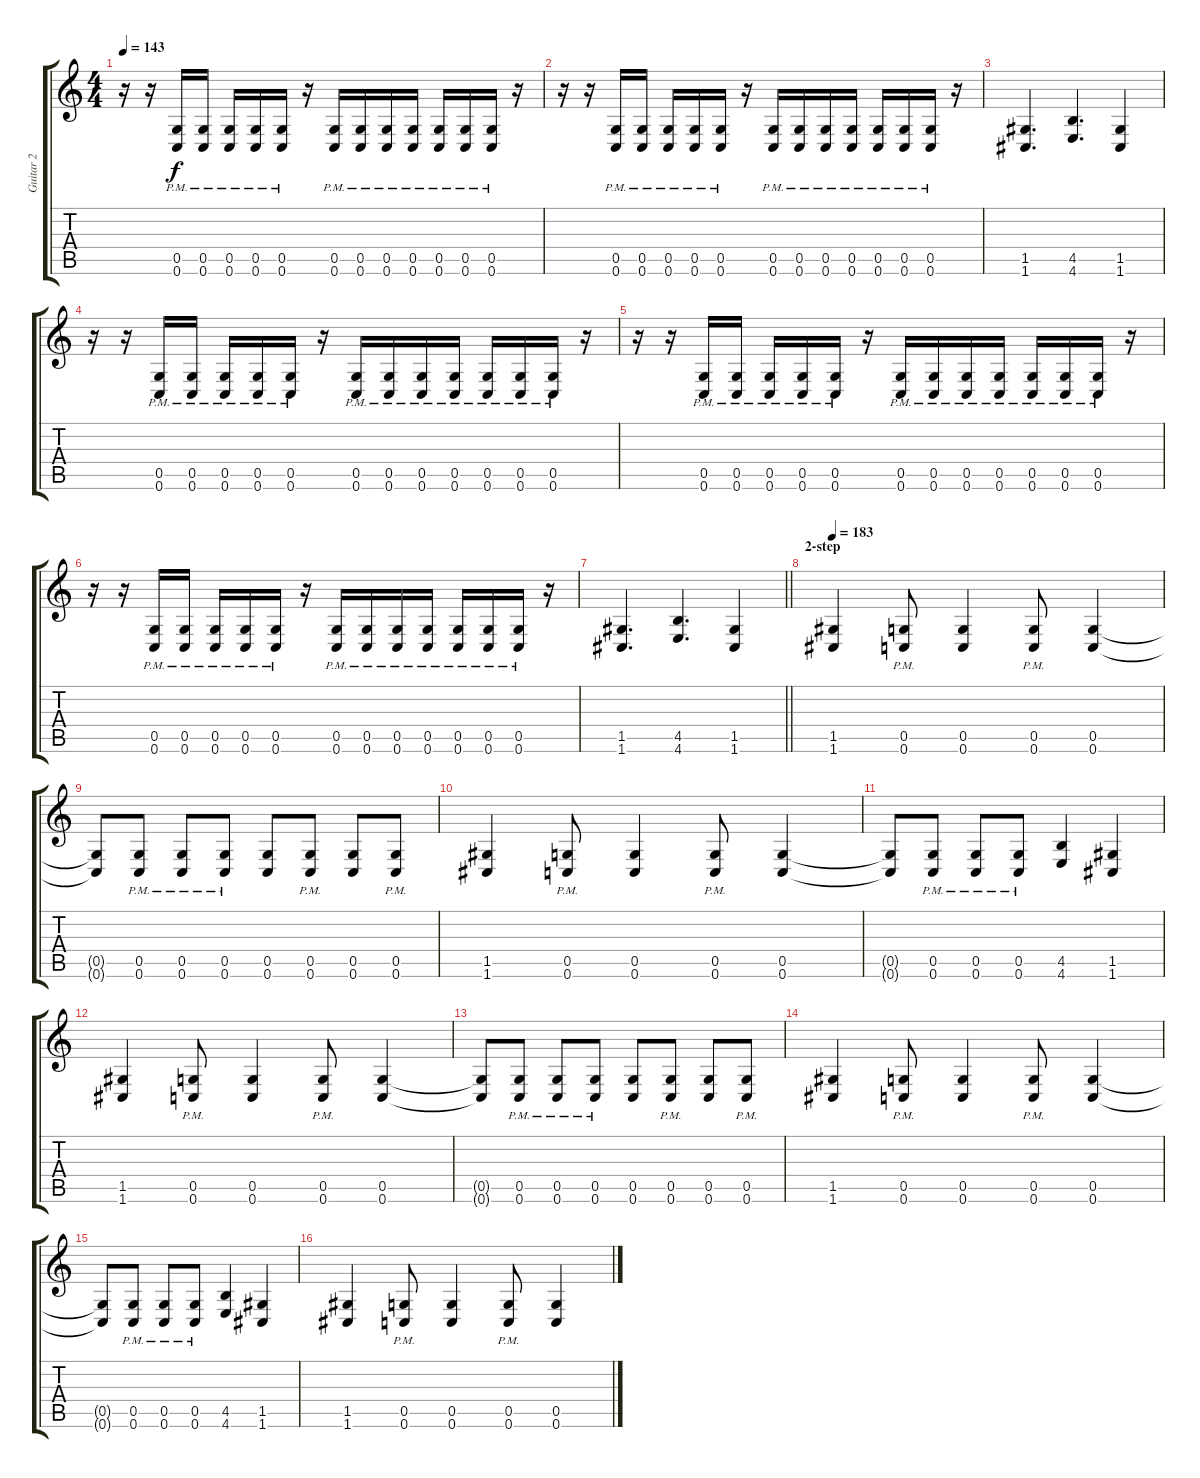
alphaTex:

\track ("Guitar 2" "Guitar 2") {instrument distortionguitar}
\staff {score tabs}
\tuning (D4 A3 F3 C3 G2 C2) {hide}
\ts (4 4)
\tempo 143
\clef g2
\ks c
r.16{dy f} r.16 (0.5{pm} 0.6{pm}).16 (0.5{pm} 0.6{pm}).16 (0.5{pm} 0.6{pm}).16 (0.5{pm} 0.6{pm}).16 (0.5{pm} 0.6{pm}).16 r.16 (0.5{pm} 0.6{pm}).16 (0.5{pm} 0.6{pm}).16 (0.5{pm} 0.6{pm}).16 (0.5{pm} 0.6{pm}).16 (0.5{pm} 0.6{pm}).16 (0.5{pm} 0.6{pm}).16 (0.5{pm} 0.6{pm}).16 r.16 |
r.16 r.16 (0.5{pm} 0.6{pm}).16 (0.5{pm} 0.6{pm}).16 (0.5{pm} 0.6{pm}).16 (0.5{pm} 0.6{pm}).16 (0.5{pm} 0.6{pm}).16 r.16 (0.5{pm} 0.6{pm}).16 (0.5{pm} 0.6{pm}).16 (0.5{pm} 0.6{pm}).16 (0.5{pm} 0.6{pm}).16 (0.5{pm} 0.6{pm}).16 (0.5{pm} 0.6{pm}).16 (0.5{pm} 0.6{pm}).16 r.16 |
(1.5 1.6).4{d} (4.5 4.6).4{d} (1.5 1.6).4 |
r.16 r.16 (0.5{pm} 0.6{pm}).16 (0.5{pm} 0.6{pm}).16 (0.5{pm} 0.6{pm}).16 (0.5{pm} 0.6{pm}).16 (0.5{pm} 0.6{pm}).16 r.16 (0.5{pm} 0.6{pm}).16 (0.5{pm} 0.6{pm}).16 (0.5{pm} 0.6{pm}).16 (0.5{pm} 0.6{pm}).16 (0.5{pm} 0.6{pm}).16 (0.5{pm} 0.6{pm}).16 (0.5{pm} 0.6{pm}).16 r.16 |
r.16 r.16 (0.5{pm} 0.6{pm}).16 (0.5{pm} 0.6{pm}).16 (0.5{pm} 0.6{pm}).16 (0.5{pm} 0.6{pm}).16 (0.5{pm} 0.6{pm}).16 r.16 (0.5{pm} 0.6{pm}).16 (0.5{pm} 0.6{pm}).16 (0.5{pm} 0.6{pm}).16 (0.5{pm} 0.6{pm}).16 (0.5{pm} 0.6{pm}).16 (0.5{pm} 0.6{pm}).16 (0.5{pm} 0.6{pm}).16 r.16 |
r.16 r.16 (0.5{pm} 0.6{pm}).16 (0.5{pm} 0.6{pm}).16 (0.5{pm} 0.6{pm}).16 (0.5{pm} 0.6{pm}).16 (0.5{pm} 0.6{pm}).16 r.16 (0.5{pm} 0.6{pm}).16 (0.5{pm} 0.6{pm}).16 (0.5{pm} 0.6{pm}).16 (0.5{pm} 0.6{pm}).16 (0.5{pm} 0.6{pm}).16 (0.5{pm} 0.6{pm}).16 (0.5{pm} 0.6{pm}).16 r.16 |
\barLineRight lightlight
(1.5 1.6).4{d} (4.5 4.6).4{d} (1.5 1.6).4 |
\section ("" "2-step")
\tempo 183
(1.5 1.6).4 (0.5{pm} 0.6{pm}).8 (0.5 0.6).4 (0.5{pm} 0.6{pm}).8 (0.5 0.6).4 |
(0.5{t} 0.6{t}).8 (0.5{pm} 0.6{pm}).8 (0.5{pm} 0.6{pm}).8 (0.5{pm} 0.6{pm}).8 (0.5 0.6).8 (0.5{pm} 0.6{pm}).8 (0.5 0.6).8 (0.5{pm} 0.6{pm}).8 |
(1.5 1.6).4 (0.5{pm} 0.6{pm}).8 (0.5 0.6).4 (0.5{pm} 0.6{pm}).8 (0.5 0.6).4 |
(0.5{t} 0.6{t}).8 (0.5{pm} 0.6{pm}).8 (0.5{pm} 0.6{pm}).8 (0.5{pm} 0.6{pm}).8 (4.5 4.6).4 (1.5 1.6).4 |
(1.5 1.6).4 (0.5{pm} 0.6{pm}).8 (0.5 0.6).4 (0.5{pm} 0.6{pm}).8 (0.5 0.6).4 |
(0.5{t} 0.6{t}).8 (0.5{pm} 0.6{pm}).8 (0.5{pm} 0.6{pm}).8 (0.5{pm} 0.6{pm}).8 (0.5 0.6).8 (0.5{pm} 0.6{pm}).8 (0.5 0.6).8 (0.5{pm} 0.6{pm}).8 |
(1.5 1.6).4 (0.5{pm} 0.6{pm}).8 (0.5 0.6).4 (0.5{pm} 0.6{pm}).8 (0.5 0.6).4 |
(0.5{t} 0.6{t}).8 (0.5{pm} 0.6{pm}).8 (0.5{pm} 0.6{pm}).8 (0.5{pm} 0.6{pm}).8 (4.5 4.6).4 (1.5 1.6).4 |
(1.5 1.6).4 (0.5{pm} 0.6{pm}).8 (0.5 0.6).4 (0.5{pm} 0.6{pm}).8 (0.5 0.6).4
